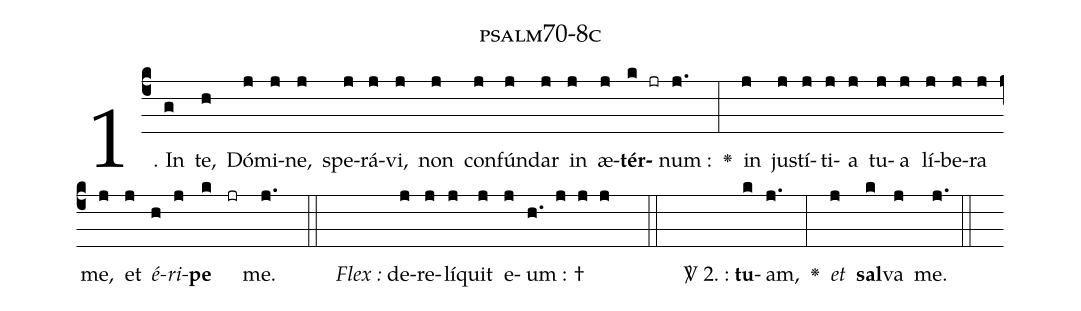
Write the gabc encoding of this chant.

name: psalm70-8c;
%%
(c4)1. {I}n(g) te,(h) Dó(j)mi(j)ne,(j) spe(j)rá(j)vi,(j) non(j) con(j)fún(j)dar(j) in(j) æ(j)<b>tér</b>(k jr)num :(j.) <v>\greheightstar</v>(:) in(j) ju(j)stí(j)ti(j)a(j) tu(j)a(j) lí(j)be(j)ra(j) me,(j) <nlba>et(j) <i>é</i>(h)<i>ri</i>(j)<b>pe</b>(k) (jr) me.</nlba>(j.) (::)
<clear><i>Flex~:</i>~d{e}(j)re(j)lí(j)quit(j) e(j)um : †(h. j j j  ::)
<clear><sp>V/</sp>~2.~:~<b>t{u}</b>(k)am,(j.) <v>\greheightstar</v>(:) <i>et</i>(j) <b>sal</b>(k)va(j) me.(j.) (::)
